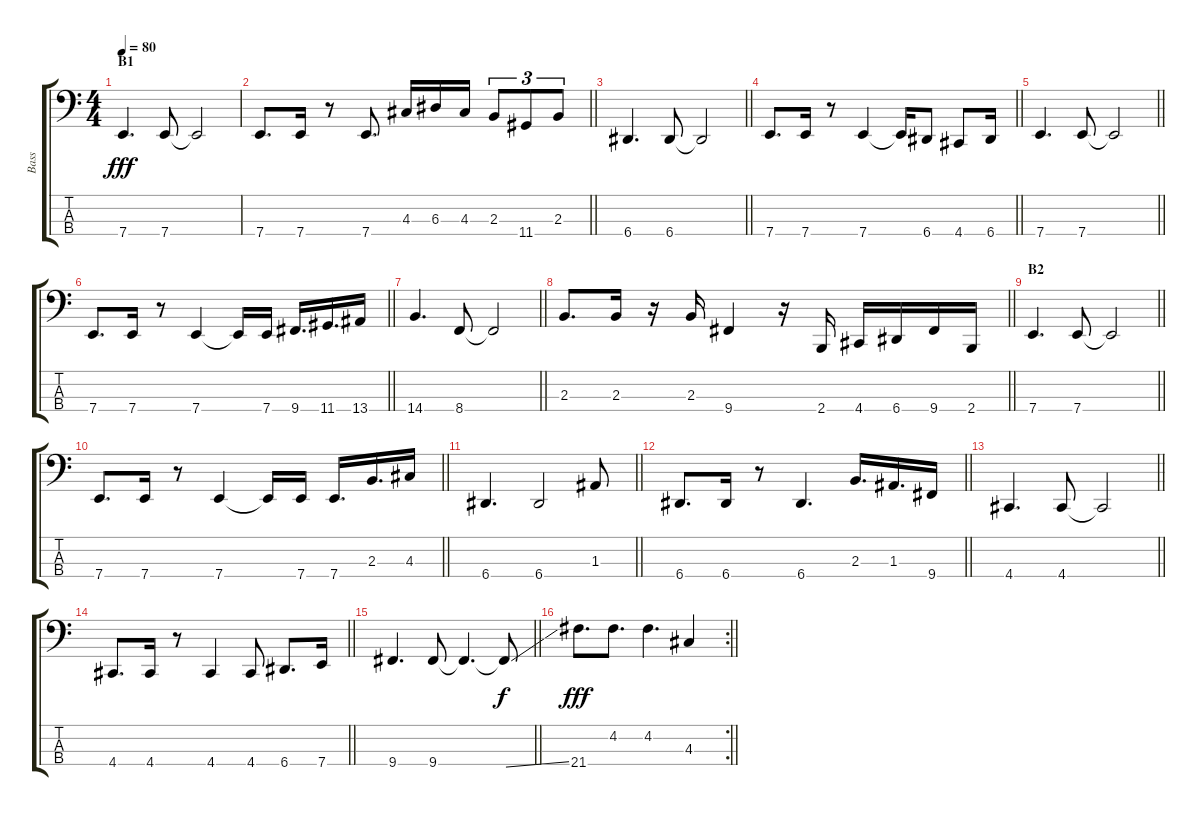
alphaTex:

\track ("Bass" "Bass") {instrument electricbassfinger}
\staff {score tabs}
\tuning (G2 D2 A1 A0) {hide}
\ts (4 4)
\section ("" "B1")
\tempo 80
\clef f4
\ks c
7.4.4{d dy fff} 7.4.8 7.4{t}.2 |
\barLineRight lightlight
7.4.8{d} 7.4.16 r.8 7.4.8{d} 4.3.16 6.3.16 4.3.16 2.3.8{tu (3 2)} 11.4.8{tu (3 2)} 2.3.8{tu (3 2)} |
\barLineRight lightlight
6.4.4{d} 6.4.8 6.4{t}.2 |
\barLineRight lightlight
7.4.8{d} 7.4.16 r.8 7.4.4 7.4{t}.16 6.4.8 4.4.8 6.4.16 |
\barLineRight lightlight
7.4.4{d} 7.4.8 7.4{t}.2 |
\barLineRight lightlight
7.4.8{d} 7.4.16 r.8 7.4.4 7.4{t}.16 7.4.16 9.4.16{d} 11.4.16{d} 13.4.16 |
\barLineRight lightlight
14.4.4{d} 8.4.8 8.4{t}.2 |
\barLineRight lightlight
2.3.8{d} 2.3.16 r.16 2.3.16 9.4.4 r.16 2.4.16 4.4.16 6.4.16 9.4.16 2.4.16 |
\section ("" "B2")
\barLineRight lightlight
7.4.4{d} 7.4.8 7.4{t}.2 |
\barLineRight lightlight
7.4.8{d} 7.4.16 r.8 7.4.4 7.4{t}.16 7.4.16 7.4.16{d} 2.3.16{d} 4.3.16 |
\barLineRight lightlight
6.4.4{d} 6.4.2 1.3.8 |
\barLineRight lightlight
6.4.8{d} 6.4.16 r.8 6.4.4{d} 2.3.16{d} 1.3.16{d} 9.4.16 |
\barLineRight lightlight
4.4.4{d} 4.4.8 4.4{t}.2 |
\barLineRight lightlight
4.4.8{d} 4.4.16 r.8 4.4.4 4.4.8 6.4.8{d} 7.4.16 |
\barLineRight lightlight
9.4.4{d} 9.4.8 9.4{t}.4{d} 9.4{ss t}.8{dy f} |
\rc 2
\barLineRight lightlight
21.4.8{d dy fff} 4.2.8{d} 4.2.4{d} 4.3.4
